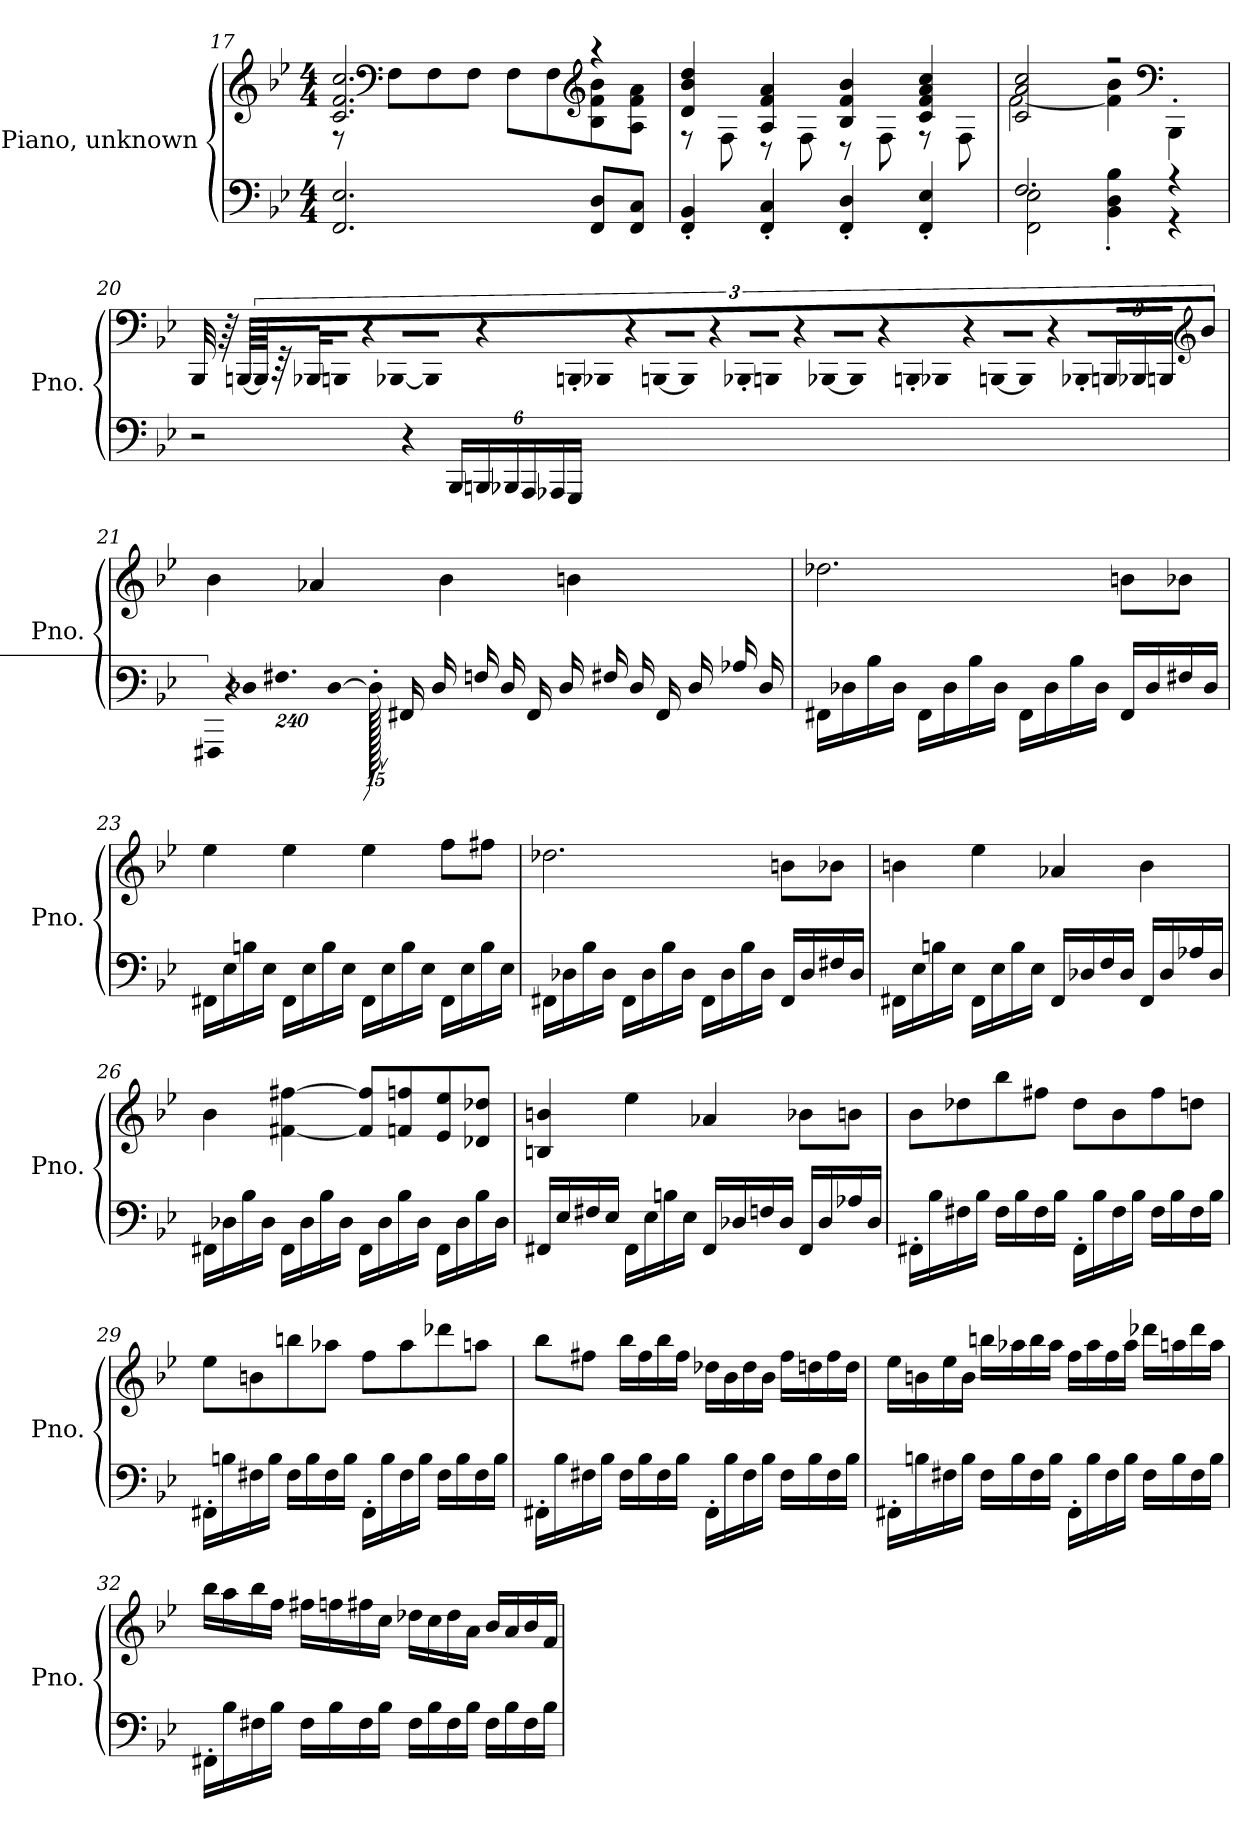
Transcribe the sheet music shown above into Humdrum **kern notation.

**kern	**kern
*part1	*part1
*staff2	*staff1
*I"Piano, unknown	*
*I'Pno.	*
!!LO:PB:g=z
*clefF4	*clefG2
*k[b-e-]	*k[b-e-]
*M4/4	*M4/4
=17	=17
*	*^
2.FF/ 2.E-/	2.c/ 2.f/ 2.cc/	8r
*	*clefF4	*
.	.	8F\L
.	.	8F\
.	.	8F\J
.	.	8F\L
.	.	8F\
*	*clefG2	*
8FF/ 8D/L	4r	8B-\ 8f\ 8b-\
8FF/ 8C/J	.	8A\ 8f\ 8a\J
=18	=18	=18
4FF/' 4BB-/'	4d/ 4b-/ 4dd/	8r
.	.	8F\
4FF/' 4C/'	4A/ 4f/ 4a/	8r
.	.	8F\
4FF/' 4D/'	4B-/ 4f/ 4b-/	8r
.	.	8F\
4FF/' 4E-/'	4c/ 4f/ 4a/ 4cc/	8r
.	.	8F\
=19	=19	=19
*^	*	*
2.F/	2FF\ 2E-\	2c/ 2a/ 2cc/	[2f\
.	4BB-\' 4D\' 4B-\'	2r	4f\] 4b-\
*	*	*clefF4	*
4r	4r	.	4BBB-'\
*v	*v	*	*
*	*v	*v
!!LO:LB:g=z
=20	=20
2r	32BBB-/
.	64r
.	[64BBBn/LLLL
.	96BBB/JJJJ]
.	96r
.	24BBB-X/LL
.	32BBBn/JJk
.	64r
.	[64BBB-X/LLLL
.	64BBB-/JJJJ]
.	64r
.	32BBBn'/
.	32BBB-X/
.	64r
.	[64BBBn/LLLL
.	64BBB/JJJJ]
.	64r
.	32BBB-X'/LLL
.	32BBBn/JJJ
.	64r
.	[64BBB-X/LLLL
.	64BBB-/JJJJ]
.	64r
.	32BBBn'/
4r	32BBB-X/
.	64r
.	[64BBBn/LLLL
.	64BBB/JJJJ]
.	64r
.	32BBB-X'/KLL
*	*Xbrackettup
.	24BBBn/
.	24BBB-X/
.	24BBBn/JJ
*	*clefG2
*Xbrackettup	*
24BBB-/LL	4b-\
24BBBn/	.
24BBB-X/	.
24AAA/	.
24AAA-X/	.
24GGG/JJ	.
!!LO:LB:g=z
=21	=21
*brackettup	*
!LO:N:vis=32	!
640%23FFF#X/	4b-\
!LO:N:vis=32	!
640%23r	.
!LO:N:vis=16	!
1920%137D-X\LL	.
!LO:N:vis=32.	!
1920%103F#X\L	.
[320%17D-\JJ	.
1920D-'\]	4a-X/
16FF#X/LL	.
16D-/	.
16Fn/	.
16D-/JJ	.
.	4b-\
16FF#/LL	.
16D-/	.
16F#X/	.
16D-/JJ	.
.	4bn\
16FF#/LL	.
16D-/	.
16A-X/	.
16D-/JJ	.
.	1920ryy
=22	=22
16FF#X\LL	2.dd-X\
16D-X\	.
16B-\	.
16D-\JJ	.
16FF#\LL	.
16D-\	.
16B-\	.
16D-\JJ	.
16FF#\LL	.
16D-\	.
16B-\	.
16D-\JJ	.
16FF#/LL	8bn\L
16D-/	.
16F#X/	8b-X\J
16D-/JJ	.
!!LO:LB:g=z
=23	=23
16FF#X\LL	4ee-\
16E-\	.
16Bn\	.
16E-\JJ	.
16FF#\LL	4ee-\
16E-\	.
16B\	.
16E-\JJ	.
16FF#\LL	4ee-\
16E-\	.
16B\	.
16E-\JJ	.
16FF#\LL	8ff\L
16E-\	.
16B\	8ff#X\J
16E-\JJ	.
=24	=24
16FF#X\LL	2.dd-X\
16D-X\	.
16B-\	.
16D-\JJ	.
16FF#\LL	.
16D-\	.
16B-\	.
16D-\JJ	.
16FF#\LL	.
16D-\	.
16B-\	.
16D-\JJ	.
16FF#/LL	8bn\L
16D-/	.
16F#X/	8b-X\J
16D-/JJ	.
!!LO:LB:g=z
=25	=25
16FF#X\LL	4bn\
16E-\	.
16Bn\	.
16E-\JJ	.
16FF#\LL	4ee-\
16E-\	.
16B\	.
16E-\JJ	.
16FF#/LL	4a-X/
16D-X/	.
16F/	.
16D-/JJ	.
16FF#/LL	4b\
16D-/	.
16A-X/	.
16D-/JJ	.
=26	=26
16FF#X\LL	4b-\
16D-X\	.
16B-\	.
16D-\JJ	.
16FF#\LL	[4f#X\ [4ff#X\
16D-\	.
16B-\	.
16D-\JJ	.
16FF#\LL	8f#/] 8ff#/]L
16D-\	.
16B-\	8fn/ 8ffn/
16D-\JJ	.
16FF#\LL	8e-/ 8ee-/
16D-\	.
16B-\	8d-X/ 8dd-X/J
16D-\JJ	.
!!LO:LB:g=z
=27	=27
16FF#X/LL	4Bn/ 4bn/
16E-/	.
16F#X/	.
16E-/JJ	.
16FF#\LL	4ee-\
16E-\	.
16Bn\	.
16E-\JJ	.
16FF#/LL	4a-X/
16D-X/	.
16Fn/	.
16D-/JJ	.
16FF#/LL	8b-X\L
16D-/	.
16A-X/	8bn\J
16D-/JJ	.
=28	=28
16FF#X'\LL	8b-\L
16B-\	.
16F#X\	8dd-X\
16B-\JJ	.
16F#\LL	8bb-\
16B-\	.
16F#\	8ff#X\J
16B-\JJ	.
16FF#'\LL	8dd-\L
16B-\	.
16F#\	8b-\
16B-\JJ	.
16F#\LL	8ff#\
16B-\	.
16F#\	8ddn\J
16B-\JJ	.
!!LO:PB:g=z
=29	=29
16FF#X'\LL	8ee-\L
16Bn\	.
16F#X\	8bn\
16B\JJ	.
16F#\LL	8bbn\
16B\	.
16F#\	8aa-X\J
16B\JJ	.
16FF#'\LL	8ff\L
16B\	.
16F#\	8aa-\
16B\JJ	.
16F#\LL	8ddd-X\
16B\	.
16F#\	8aan\J
16B\JJ	.
=30	=30
16FF#X'\LL	8bb-\L
16B-\	.
16F#X\	8ff#X\J
16B-\JJ	.
16F#\LL	16bb-\LL
16B-\	16ff#\
16F#\	16bb-\
16B-\JJ	16ff#\JJ
16FF#'\LL	16dd-X\LL
16B-\	16b-\
16F#\	16dd-\
16B-\JJ	16b-\JJ
16F#\LL	16ff#\LL
16B-\	16ddn\
16F#\	16ff#\
16B-\JJ	16dd\JJ
!!LO:LB:g=z
=31	=31
16FF#X'\LL	16ee-\LL
16Bn\	16bn\
16F#X\	16ee-\
16B\JJ	16b\JJ
16F#\LL	16bbn\LL
16B\	16aa-X\
16F#\	16bb\
16B\JJ	16aa-\JJ
16FF#'\LL	16ff\LL
16B\	16aa-\
16F#\	16ff\
16B\JJ	16aa-\JJ
16F#\LL	16ddd-X\LL
16B\	16aan\
16F#\	16ddd-\
16B\JJ	16aa\JJ
=32	=32
16FF#X'\LL	16bb-\LL
16B-\	16aa\
16F#X\	16bb-\
16B-\JJ	16ff\JJ
16F#\LL	16ff#X\LL
16B-\	16ffn\
16F#\	16ff#X\
16B-\JJ	16cc\JJ
16F#\LL	16dd-X\LL
16B-\	16cc\
16F#\	16dd-\
16B-\JJ	16a\JJ
16F#\LL	16b-/LL
16B-\	16a/
16F#\	16b-/
16B-\JJ	16f/JJ
=	=
*-	*-
